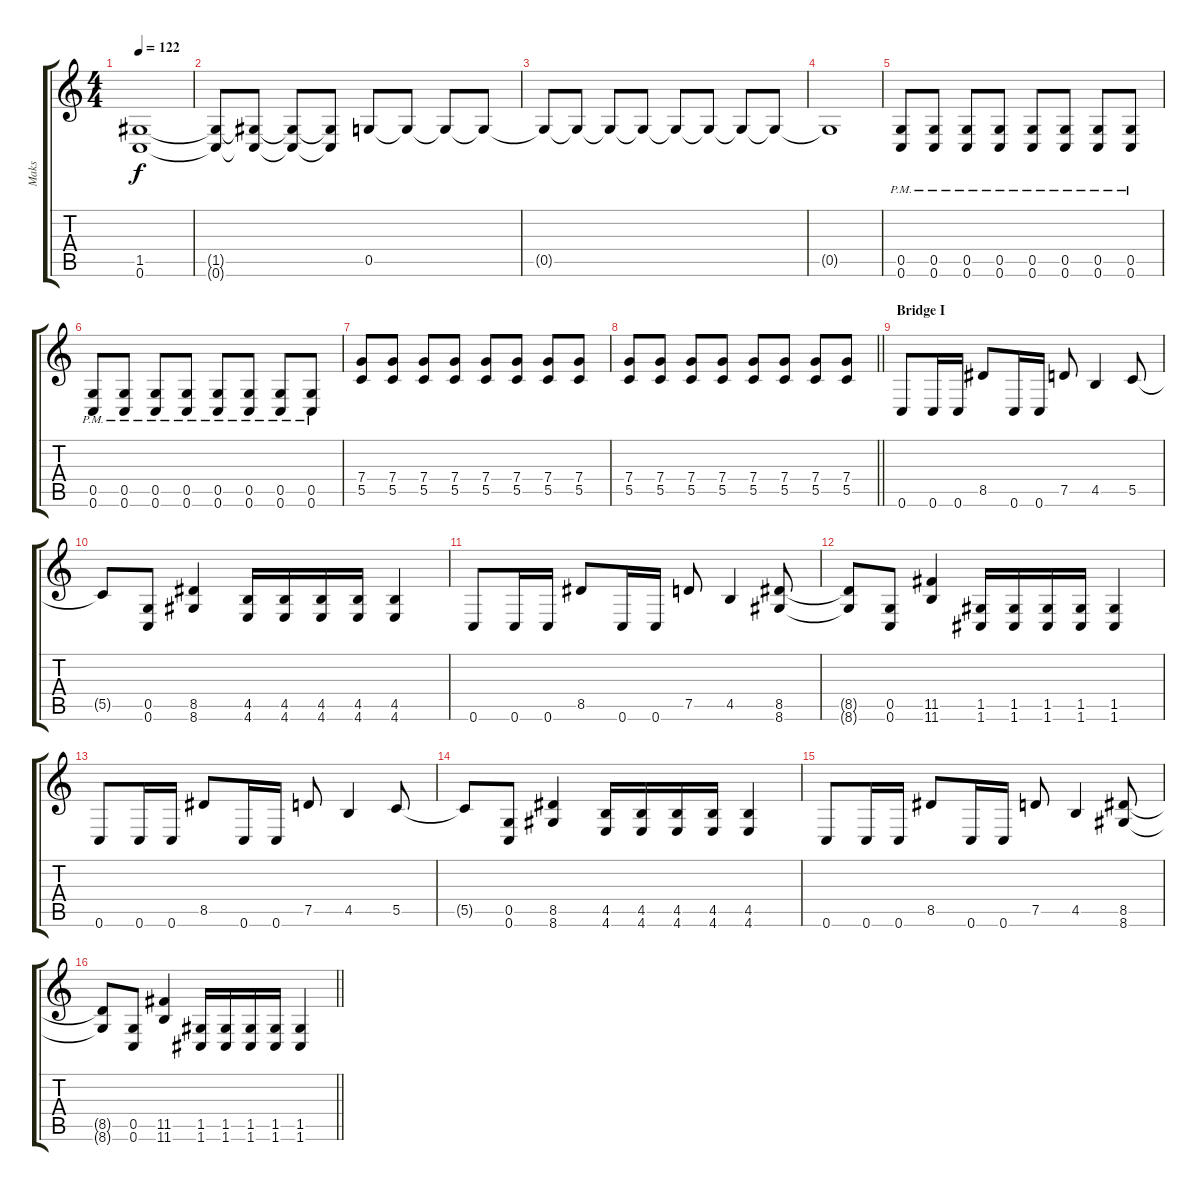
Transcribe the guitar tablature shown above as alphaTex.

\track ("Maks" "Maks") {instrument distortionguitar}
\staff {score tabs}
\tuning (D4 A3 F3 C3 G2 C2) {hide}
\ts (4 4)
\tempo 122
\clef g2
\ks c
(1.5 0.6{t}).1{dy f} |
(1.5{t} 0.6{t}).8 (1.5{t} 0.6{t}).8 (1.5{t} 0.6{t}).8 (1.5{t} 0.6{t}).8 0.5.8 0.5{t}.8 0.5{t}.8 0.5{t}.8 |
0.5{t}.8 0.5{t}.8 0.5{t}.8 0.5{t}.8 0.5{t}.8 0.5{t}.8 0.5{t}.8 0.5{t}.8 |
0.5{t}.1 |
(0.5{pm} 0.6{pm}).8 (0.5{pm} 0.6{pm}).8 (0.5{pm} 0.6{pm}).8 (0.5{pm} 0.6{pm}).8 (0.5{pm} 0.6{pm}).8 (0.5{pm} 0.6{pm}).8 (0.5{pm} 0.6{pm}).8 (0.5{pm} 0.6{pm}).8 |
(0.5{pm} 0.6{pm}).8 (0.5{pm} 0.6{pm}).8 (0.5{pm} 0.6{pm}).8 (0.5{pm} 0.6{pm}).8 (0.5{pm} 0.6{pm}).8 (0.5{pm} 0.6{pm}).8 (0.5{pm} 0.6{pm}).8 (0.5{pm} 0.6{pm}).8 |
(7.4 5.5).8 (7.4 5.5).8 (7.4 5.5).8 (7.4 5.5).8 (7.4 5.5).8 (7.4 5.5).8 (7.4 5.5).8 (7.4 5.5).8 |
\barLineRight lightlight
(7.4 5.5).8 (7.4 5.5).8 (7.4 5.5).8 (7.4 5.5).8 (7.4 5.5).8 (7.4 5.5).8 (7.4 5.5).8 (7.4 5.5).8 |
\section ("" "Bridge I")
0.6.8 0.6.16 0.6.16 8.5.8 0.6.16 0.6.16 7.5.8 4.5.4 5.5.8 |
5.5{t}.8 (0.5 0.6).8 (8.5 8.6).4 (4.5 4.6).16 (4.5 4.6).16 (4.5 4.6).16 (4.5 4.6).16 (4.5 4.6).4 |
0.6.8 0.6.16 0.6.16 8.5.8 0.6.16 0.6.16 7.5.8 4.5.4 (8.5 8.6).8 |
(8.5{t} 8.6{t}).8 (0.5 0.6).8 (11.5 11.6).4 (1.5 1.6).16 (1.5 1.6).16 (1.5 1.6).16 (1.5 1.6).16 (1.5 1.6).4 |
0.6.8 0.6.16 0.6.16 8.5.8 0.6.16 0.6.16 7.5.8 4.5.4 5.5.8 |
5.5{t}.8 (0.5 0.6).8 (8.5 8.6).4 (4.5 4.6).16 (4.5 4.6).16 (4.5 4.6).16 (4.5 4.6).16 (4.5 4.6).4 |
0.6.8 0.6.16 0.6.16 8.5.8 0.6.16 0.6.16 7.5.8 4.5.4 (8.5 8.6).8 |
\barLineRight lightlight
(8.5{t} 8.6{t}).8 (0.5 0.6).8 (11.5 11.6).4 (1.5 1.6).16 (1.5 1.6).16 (1.5 1.6).16 (1.5 1.6).16 (1.5 1.6).4
